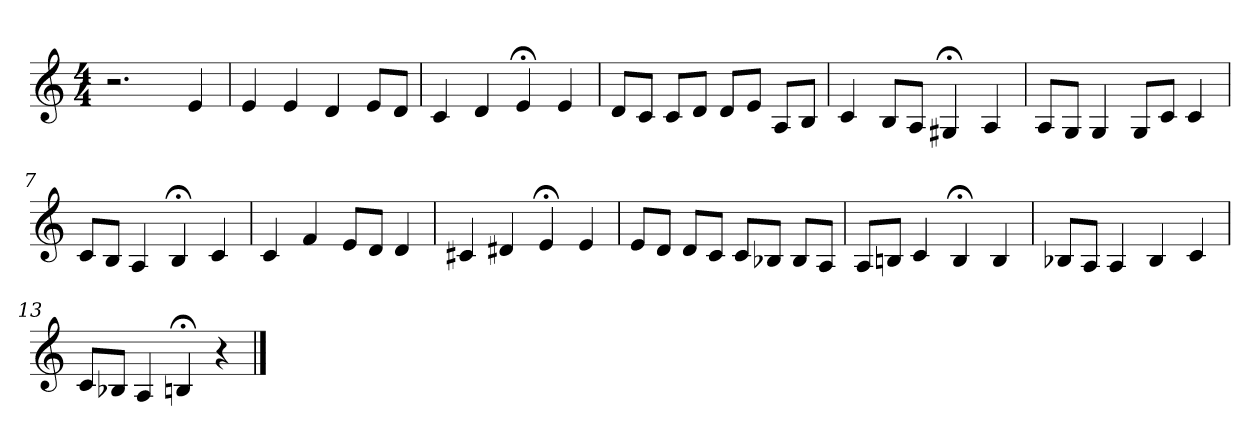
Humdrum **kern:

**kern
*part1
*staff1
*clefG2
*k[]
*C:
*M4/4
=1
2.r
4e
=2
4e
4e
4d
8e/L
8d/J
=3
4c
4d
4e;<
4e
=4
8d/L
8c/J
8c/L
8d/J
8d/L
8e/J
8A/L
8B/J
=5
4c
8B/L
8A/J
4G#X;<
4A
=6
8A/L
8G/J
4G
8G/L
8c/J
4c
=7
8c/L
8B/J
4A
4B;<
4c
=8
4c
4f
8e/L
8d/J
4d
=9
4c#X
4d#X
4e;<
4e
=10
8e/L
8d/J
8d/L
8c/J
8c/L
8B-X/J
8B-/L
8A/J
=11
8A/L
8Bn/J
4c
4B;<
4B
=12
8B-X/L
8A/J
4A
4B-
4c
=13
8c/L
8B-X/J
4A
4Bn;<
4r
==
*-
